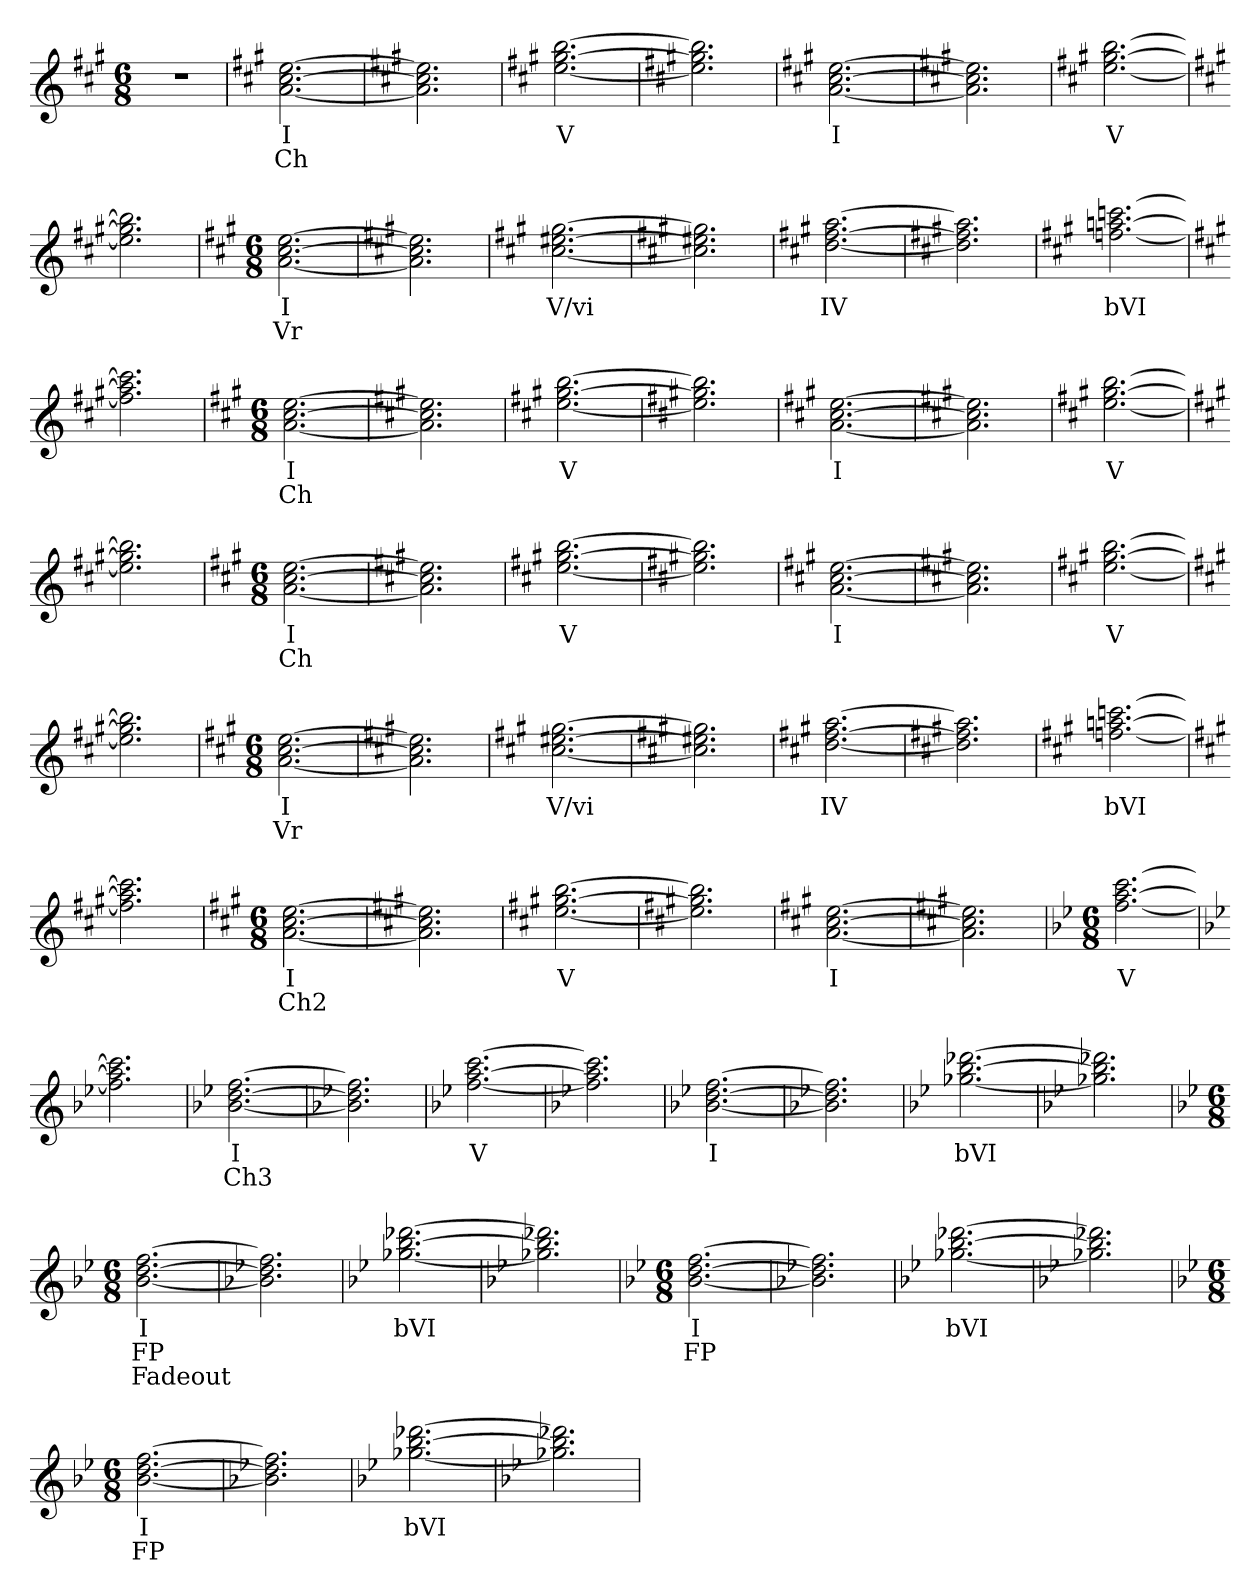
**kern	**text	**text	**text
*part1	*part1	*part1	*part1
*staff1	*staff1	*staff1	*staff1
*k[f#c#g#]	*	*	*
*A:	*	*	*
*M6/8	*	*	*
=	=	=	=
2.r	.	.	.
=	=	=	=
*k[f#c#g#]	*	*	*
*A:	*	*	*
[2.a [2.cc# [2.ee	I	Ch	.
=	=	=	=
*k[f#c#g#]	*	*	*
*A:	*	*	*
2.a] 2.cc#] 2.ee]	.	.	.
=	=	=	=
*k[f#c#g#]	*	*	*
*A:	*	*	*
[2.ee [2.gg# [2.bb	V	.	.
=	=	=	=
*k[f#c#g#]	*	*	*
*A:	*	*	*
2.ee] 2.gg#] 2.bb]	.	.	.
=	=	=	=
*k[f#c#g#]	*	*	*
*A:	*	*	*
[2.a [2.cc# [2.ee	I	.	.
=	=	=	=
*k[f#c#g#]	*	*	*
*A:	*	*	*
2.a] 2.cc#] 2.ee]	.	.	.
=	=	=	=
*k[f#c#g#]	*	*	*
*A:	*	*	*
[2.ee [2.gg# [2.bb	V	.	.
=	=	=	=
*k[f#c#g#]	*	*	*
*A:	*	*	*
2.ee] 2.gg#] 2.bb]	.	.	.
=	=	=	=
*k[f#c#g#]	*	*	*
*A:	*	*	*
*M6/8	*	*	*
[2.a [2.cc# [2.ee	I	Vr	.
=	=	=	=
*k[f#c#g#]	*	*	*
*A:	*	*	*
2.a] 2.cc#] 2.ee]	.	.	.
=	=	=	=
*k[f#c#g#]	*	*	*
*A:	*	*	*
[2.cc# [2.ee#X [2.gg#	V/vi	.	.
=	=	=	=
*k[f#c#g#]	*	*	*
*A:	*	*	*
2.cc#] 2.ee#X] 2.gg#]	.	.	.
=	=	=	=
*k[f#c#g#]	*	*	*
*A:	*	*	*
[2.dd [2.ff# [2.aa	IV	.	.
=	=	=	=
*k[f#c#g#]	*	*	*
*A:	*	*	*
2.dd] 2.ff#] 2.aa]	.	.	.
=	=	=	=
*k[f#c#g#]	*	*	*
*A:	*	*	*
[2.ffn [2.aan [2.cccn	bVI	.	.
=	=	=	=
*k[f#c#g#]	*	*	*
*A:	*	*	*
2.ffn] 2.aan] 2.cccn]	.	.	.
=	=	=	=
*k[f#c#g#]	*	*	*
*A:	*	*	*
*M6/8	*	*	*
[2.a [2.cc# [2.ee	I	Ch	.
=	=	=	=
*k[f#c#g#]	*	*	*
*A:	*	*	*
2.a] 2.cc#] 2.ee]	.	.	.
=	=	=	=
*k[f#c#g#]	*	*	*
*A:	*	*	*
[2.ee [2.gg# [2.bb	V	.	.
=	=	=	=
*k[f#c#g#]	*	*	*
*A:	*	*	*
2.ee] 2.gg#] 2.bb]	.	.	.
=	=	=	=
*k[f#c#g#]	*	*	*
*A:	*	*	*
[2.a [2.cc# [2.ee	I	.	.
=	=	=	=
*k[f#c#g#]	*	*	*
*A:	*	*	*
2.a] 2.cc#] 2.ee]	.	.	.
=	=	=	=
*k[f#c#g#]	*	*	*
*A:	*	*	*
[2.ee [2.gg# [2.bb	V	.	.
=	=	=	=
*k[f#c#g#]	*	*	*
*A:	*	*	*
2.ee] 2.gg#] 2.bb]	.	.	.
=	=	=	=
*k[f#c#g#]	*	*	*
*A:	*	*	*
*M6/8	*	*	*
[2.a [2.cc# [2.ee	I	Ch	.
=	=	=	=
*k[f#c#g#]	*	*	*
*A:	*	*	*
2.a] 2.cc#] 2.ee]	.	.	.
=	=	=	=
*k[f#c#g#]	*	*	*
*A:	*	*	*
[2.ee [2.gg# [2.bb	V	.	.
=	=	=	=
*k[f#c#g#]	*	*	*
*A:	*	*	*
2.ee] 2.gg#] 2.bb]	.	.	.
=	=	=	=
*k[f#c#g#]	*	*	*
*A:	*	*	*
[2.a [2.cc# [2.ee	I	.	.
=	=	=	=
*k[f#c#g#]	*	*	*
*A:	*	*	*
2.a] 2.cc#] 2.ee]	.	.	.
=	=	=	=
*k[f#c#g#]	*	*	*
*A:	*	*	*
[2.ee [2.gg# [2.bb	V	.	.
=	=	=	=
*k[f#c#g#]	*	*	*
*A:	*	*	*
2.ee] 2.gg#] 2.bb]	.	.	.
=	=	=	=
*k[f#c#g#]	*	*	*
*A:	*	*	*
*M6/8	*	*	*
[2.a [2.cc# [2.ee	I	Vr	.
=	=	=	=
*k[f#c#g#]	*	*	*
*A:	*	*	*
2.a] 2.cc#] 2.ee]	.	.	.
=	=	=	=
*k[f#c#g#]	*	*	*
*A:	*	*	*
[2.cc# [2.ee#X [2.gg#	V/vi	.	.
=	=	=	=
*k[f#c#g#]	*	*	*
*A:	*	*	*
2.cc#] 2.ee#X] 2.gg#]	.	.	.
=	=	=	=
*k[f#c#g#]	*	*	*
*A:	*	*	*
[2.dd [2.ff# [2.aa	IV	.	.
=	=	=	=
*k[f#c#g#]	*	*	*
*A:	*	*	*
2.dd] 2.ff#] 2.aa]	.	.	.
=	=	=	=
*k[f#c#g#]	*	*	*
*A:	*	*	*
[2.ffn [2.aan [2.cccn	bVI	.	.
=	=	=	=
*k[f#c#g#]	*	*	*
*A:	*	*	*
2.ffn] 2.aan] 2.cccn]	.	.	.
=	=	=	=
*k[f#c#g#]	*	*	*
*A:	*	*	*
*M6/8	*	*	*
[2.a [2.cc# [2.ee	I	Ch2	.
=	=	=	=
*k[f#c#g#]	*	*	*
*A:	*	*	*
2.a] 2.cc#] 2.ee]	.	.	.
=	=	=	=
*k[f#c#g#]	*	*	*
*A:	*	*	*
[2.ee [2.gg# [2.bb	V	.	.
=	=	=	=
*k[f#c#g#]	*	*	*
*A:	*	*	*
2.ee] 2.gg#] 2.bb]	.	.	.
=	=	=	=
*k[f#c#g#]	*	*	*
*A:	*	*	*
[2.a [2.cc# [2.ee	I	.	.
=	=	=	=
*k[f#c#g#]	*	*	*
*A:	*	*	*
2.a] 2.cc#] 2.ee]	.	.	.
=	=	=	=
*k[b-e-]	*	*	*
*B-:	*	*	*
*M6/8	*	*	*
[2.ff [2.aa [2.ccc	V	.	.
=	=	=	=
*k[b-e-]	*	*	*
*B-:	*	*	*
2.ff] 2.aa] 2.ccc]	.	.	.
=	=	=	=
*k[b-e-]	*	*	*
*B-:	*	*	*
[2.b- [2.dd [2.ff	I	Ch3	.
=	=	=	=
*k[b-e-]	*	*	*
*B-:	*	*	*
2.b-] 2.dd] 2.ff]	.	.	.
=	=	=	=
*k[b-e-]	*	*	*
*B-:	*	*	*
[2.ff [2.aa [2.ccc	V	.	.
=	=	=	=
*k[b-e-]	*	*	*
*B-:	*	*	*
2.ff] 2.aa] 2.ccc]	.	.	.
=	=	=	=
*k[b-e-]	*	*	*
*B-:	*	*	*
[2.b- [2.dd [2.ff	I	.	.
=	=	=	=
*k[b-e-]	*	*	*
*B-:	*	*	*
2.b-] 2.dd] 2.ff]	.	.	.
=	=	=	=
*k[b-e-]	*	*	*
*B-:	*	*	*
[2.gg-X [2.bb- [2.ddd-X	bVI	.	.
=	=	=	=
*k[b-e-]	*	*	*
*B-:	*	*	*
2.gg-X] 2.bb-] 2.ddd-X]	.	.	.
=	=	=	=
*k[b-e-]	*	*	*
*B-:	*	*	*
*M6/8	*	*	*
[2.b- [2.dd [2.ff	I	FP	Fadeout
=	=	=	=
*k[b-e-]	*	*	*
*B-:	*	*	*
2.b-] 2.dd] 2.ff]	.	.	.
=	=	=	=
*k[b-e-]	*	*	*
*B-:	*	*	*
[2.gg-X [2.bb- [2.ddd-X	bVI	.	.
=	=	=	=
*k[b-e-]	*	*	*
*B-:	*	*	*
2.gg-X] 2.bb-] 2.ddd-X]	.	.	.
=	=	=	=
*k[b-e-]	*	*	*
*B-:	*	*	*
*M6/8	*	*	*
[2.b- [2.dd [2.ff	I	FP	.
=	=	=	=
*k[b-e-]	*	*	*
*B-:	*	*	*
2.b-] 2.dd] 2.ff]	.	.	.
=	=	=	=
*k[b-e-]	*	*	*
*B-:	*	*	*
[2.gg-X [2.bb- [2.ddd-X	bVI	.	.
=	=	=	=
*k[b-e-]	*	*	*
*B-:	*	*	*
2.gg-X] 2.bb-] 2.ddd-X]	.	.	.
=	=	=	=
*k[b-e-]	*	*	*
*B-:	*	*	*
*M6/8	*	*	*
[2.b- [2.dd [2.ff	I	FP	.
=	=	=	=
*k[b-e-]	*	*	*
*B-:	*	*	*
2.b-] 2.dd] 2.ff]	.	.	.
=	=	=	=
*k[b-e-]	*	*	*
*B-:	*	*	*
[2.gg-X [2.bb- [2.ddd-X	bVI	.	.
=	=	=	=
*k[b-e-]	*	*	*
*B-:	*	*	*
2.gg-X] 2.bb-] 2.ddd-X]	.	.	.
=	=	=	=
*-	*-	*-	*-
